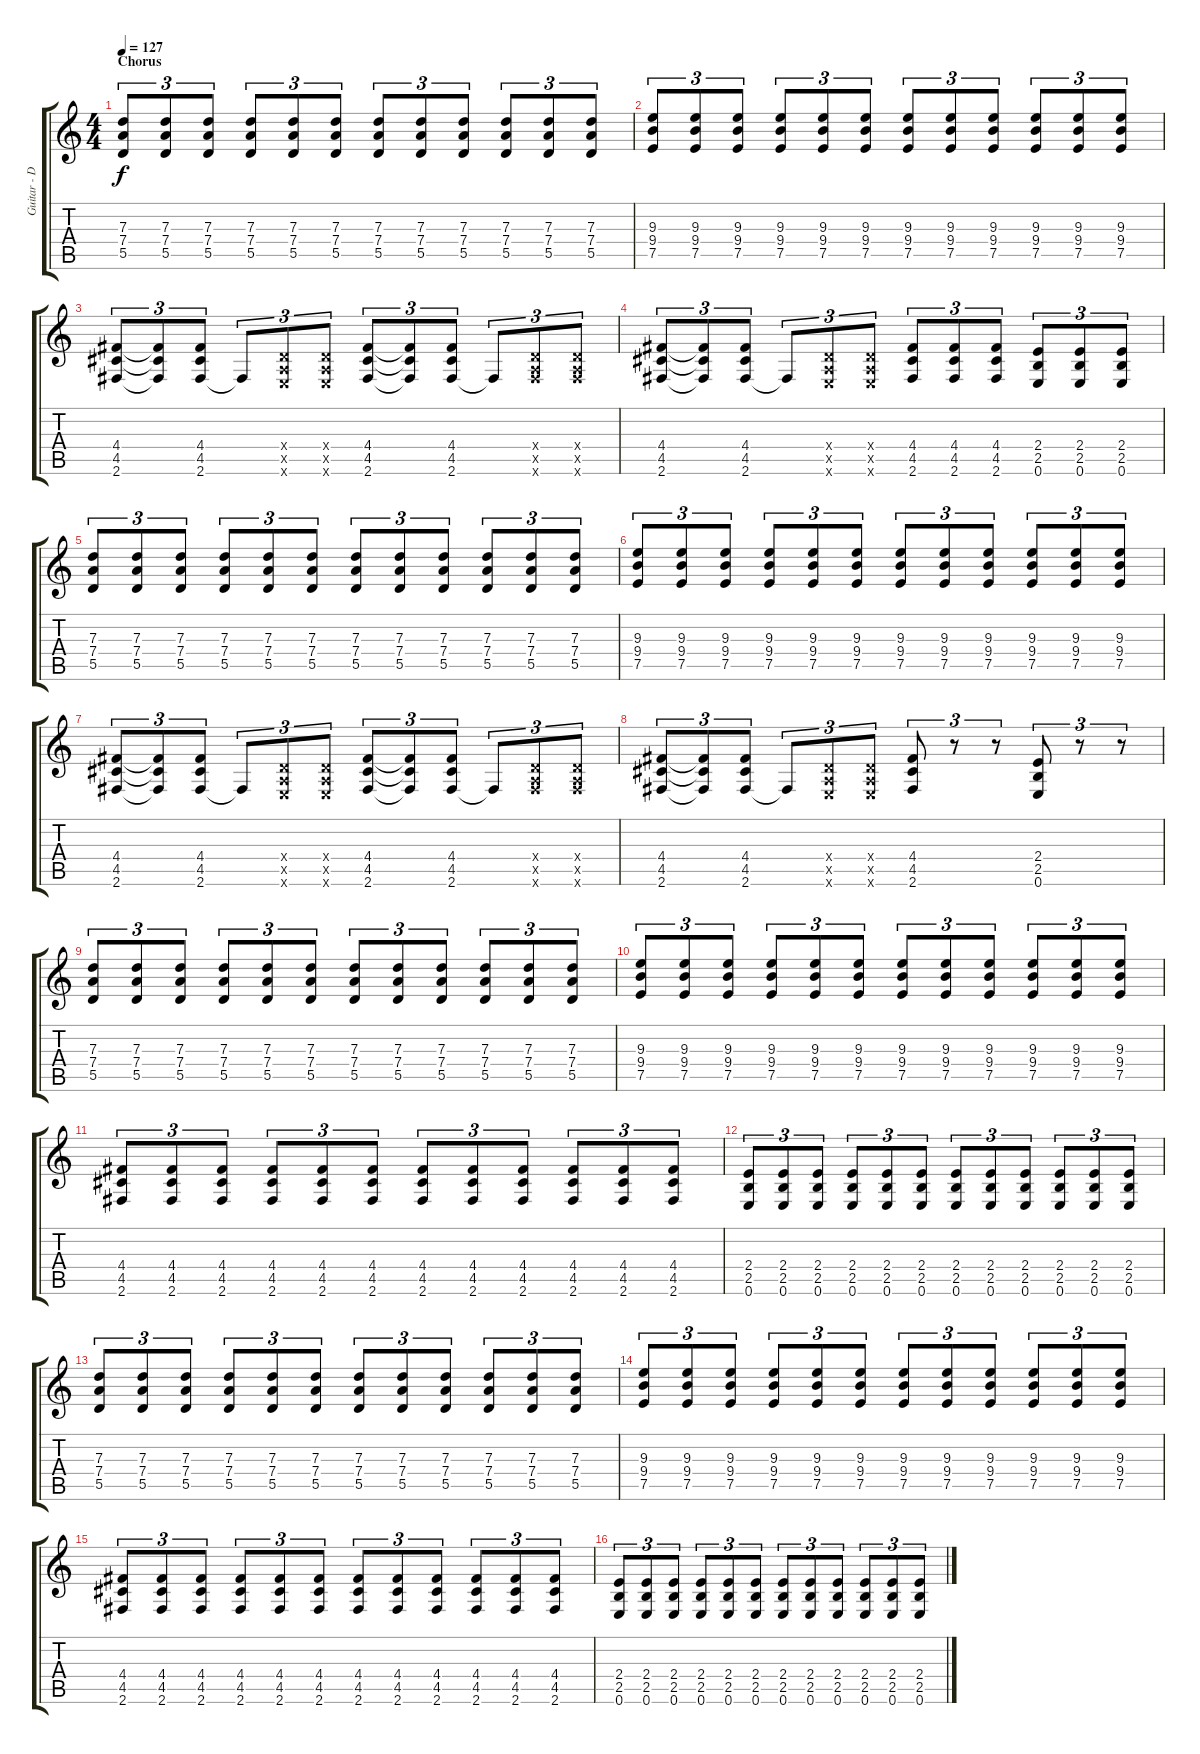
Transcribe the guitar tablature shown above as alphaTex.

\track ("Guitar - Distorted" "Guitar - D") {instrument distortionguitar}
\staff {score tabs}
\tuning (E4 B3 G3 D3 A2 E2) {hide}
\ts (4 4)
\section ("" "Chorus")
\tempo 127
\clef g2
\ks c
(7.3 7.4 5.5).8{tu (3 2) dy f} (7.3 7.4 5.5).8{tu (3 2)} (7.3 7.4 5.5).8{tu (3 2)} (7.3 7.4 5.5).8{tu (3 2)} (7.3 7.4 5.5).8{tu (3 2)} (7.3 7.4 5.5).8{tu (3 2)} (7.3 7.4 5.5).8{tu (3 2)} (7.3 7.4 5.5).8{tu (3 2)} (7.3 7.4 5.5).8{tu (3 2)} (7.3 7.4 5.5).8{tu (3 2)} (7.3 7.4 5.5).8{tu (3 2)} (7.3 7.4 5.5).8{tu (3 2)} |
(9.3 9.4 7.5).8{tu (3 2)} (9.3 9.4 7.5).8{tu (3 2)} (9.3 9.4 7.5).8{tu (3 2)} (9.3 9.4 7.5).8{tu (3 2)} (9.3 9.4 7.5).8{tu (3 2)} (9.3 9.4 7.5).8{tu (3 2)} (9.3 9.4 7.5).8{tu (3 2)} (9.3 9.4 7.5).8{tu (3 2)} (9.3 9.4 7.5).8{tu (3 2)} (9.3 9.4 7.5).8{tu (3 2)} (9.3 9.4 7.5).8{tu (3 2)} (9.3 9.4 7.5).8{tu (3 2)} |
(4.4 4.5 2.6).8{tu (3 2)} (4.4{t} 4.5{t} 2.6{t}).8{tu (3 2)} (4.4 4.5 2.6).8{tu (3 2)} 2.6{t}.8{tu (3 2)} (0.4{x} 0.5{x} 0.6{x}).8{tu (3 2)} (0.4{x} 0.5{x} 0.6{x}).8{tu (3 2)} (4.4 4.5 2.6).8{tu (3 2)} (4.4{t} 4.5{t} 2.6{t}).8{tu (3 2)} (4.4 4.5 2.6).8{tu (3 2)} 2.6{t}.8{tu (3 2)} (0.4{x} 0.5{x} 2.6{x}).8{tu (3 2)} (0.4{x} 0.5{x} 2.6{x}).8{tu (3 2)} |
(4.4 4.5 2.6).8{tu (3 2)} (4.4{t} 4.5{t} 2.6{t}).8{tu (3 2)} (4.4 4.5 2.6).8{tu (3 2)} 2.6{t}.8{tu (3 2)} (0.4{x} 0.5{x} 0.6{x}).8{tu (3 2)} (0.4{x} 0.5{x} 0.6{x}).8{tu (3 2)} (4.4 4.5 2.6).8{tu (3 2)} (4.4 4.5 2.6).8{tu (3 2)} (4.4 4.5 2.6).8{tu (3 2)} (2.4 2.5 0.6).8{tu (3 2)} (2.4 2.5 0.6).8{tu (3 2)} (2.4 2.5 0.6).8{tu (3 2)} |
(7.3 7.4 5.5).8{tu (3 2)} (7.3 7.4 5.5).8{tu (3 2)} (7.3 7.4 5.5).8{tu (3 2)} (7.3 7.4 5.5).8{tu (3 2)} (7.3 7.4 5.5).8{tu (3 2)} (7.3 7.4 5.5).8{tu (3 2)} (7.3 7.4 5.5).8{tu (3 2)} (7.3 7.4 5.5).8{tu (3 2)} (7.3 7.4 5.5).8{tu (3 2)} (7.3 7.4 5.5).8{tu (3 2)} (7.3 7.4 5.5).8{tu (3 2)} (7.3 7.4 5.5).8{tu (3 2)} |
(9.3 9.4 7.5).8{tu (3 2)} (9.3 9.4 7.5).8{tu (3 2)} (9.3 9.4 7.5).8{tu (3 2)} (9.3 9.4 7.5).8{tu (3 2)} (9.3 9.4 7.5).8{tu (3 2)} (9.3 9.4 7.5).8{tu (3 2)} (9.3 9.4 7.5).8{tu (3 2)} (9.3 9.4 7.5).8{tu (3 2)} (9.3 9.4 7.5).8{tu (3 2)} (9.3 9.4 7.5).8{tu (3 2)} (9.3 9.4 7.5).8{tu (3 2)} (9.3 9.4 7.5).8{tu (3 2)} |
(4.4 4.5 2.6).8{tu (3 2)} (4.4{t} 4.5{t} 2.6{t}).8{tu (3 2)} (4.4 4.5 2.6).8{tu (3 2)} 2.6{t}.8{tu (3 2)} (0.4{x} 0.5{x} 0.6{x}).8{tu (3 2)} (0.4{x} 0.5{x} 0.6{x}).8{tu (3 2)} (4.4 4.5 2.6).8{tu (3 2)} (4.4{t} 4.5{t} 2.6{t}).8{tu (3 2)} (4.4 4.5 2.6).8{tu (3 2)} 2.6{t}.8{tu (3 2)} (0.4{x} 0.5{x} 2.6{x}).8{tu (3 2)} (0.4{x} 0.5{x} 2.6{x}).8{tu (3 2)} |
(4.4 4.5 2.6).8{tu (3 2)} (4.4{t} 4.5{t} 2.6{t}).8{tu (3 2)} (4.4 4.5 2.6).8{tu (3 2)} 2.6{t}.8{tu (3 2)} (0.4{x} 0.5{x} 0.6{x}).8{tu (3 2)} (0.4{x} 0.5{x} 0.6{x}).8{tu (3 2)} (4.4 4.5 2.6).8{tu (3 2)} r.8{tu (3 2)} r.8{tu (3 2)} (2.4 2.5 0.6).8{tu (3 2)} r.8{tu (3 2)} r.8{tu (3 2)} |
(7.3 7.4 5.5).8{tu (3 2)} (7.3 7.4 5.5).8{tu (3 2)} (7.3 7.4 5.5).8{tu (3 2)} (7.3 7.4 5.5).8{tu (3 2)} (7.3 7.4 5.5).8{tu (3 2)} (7.3 7.4 5.5).8{tu (3 2)} (7.3 7.4 5.5).8{tu (3 2)} (7.3 7.4 5.5).8{tu (3 2)} (7.3 7.4 5.5).8{tu (3 2)} (7.3 7.4 5.5).8{tu (3 2)} (7.3 7.4 5.5).8{tu (3 2)} (7.3 7.4 5.5).8{tu (3 2)} |
(9.3 9.4 7.5).8{tu (3 2)} (9.3 9.4 7.5).8{tu (3 2)} (9.3 9.4 7.5).8{tu (3 2)} (9.3 9.4 7.5).8{tu (3 2)} (9.3 9.4 7.5).8{tu (3 2)} (9.3 9.4 7.5).8{tu (3 2)} (9.3 9.4 7.5).8{tu (3 2)} (9.3 9.4 7.5).8{tu (3 2)} (9.3 9.4 7.5).8{tu (3 2)} (9.3 9.4 7.5).8{tu (3 2)} (9.3 9.4 7.5).8{tu (3 2)} (9.3 9.4 7.5).8{tu (3 2)} |
(4.4 4.5 2.6).8{tu (3 2)} (4.4 4.5 2.6).8{tu (3 2)} (4.4 4.5 2.6).8{tu (3 2)} (4.4 4.5 2.6).8{tu (3 2)} (4.4 4.5 2.6).8{tu (3 2)} (4.4 4.5 2.6).8{tu (3 2)} (4.4 4.5 2.6).8{tu (3 2)} (4.4 4.5 2.6).8{tu (3 2)} (4.4 4.5 2.6).8{tu (3 2)} (4.4 4.5 2.6).8{tu (3 2)} (4.4 4.5 2.6).8{tu (3 2)} (4.4 4.5 2.6).8{tu (3 2)} |
(2.4 2.5 0.6).8{tu (3 2)} (2.4 2.5 0.6).8{tu (3 2)} (2.4 2.5 0.6).8{tu (3 2)} (2.4 2.5 0.6).8{tu (3 2)} (2.4 2.5 0.6).8{tu (3 2)} (2.4 2.5 0.6).8{tu (3 2)} (2.4 2.5 0.6).8{tu (3 2)} (2.4 2.5 0.6).8{tu (3 2)} (2.4 2.5 0.6).8{tu (3 2)} (2.4 2.5 0.6).8{tu (3 2)} (2.4 2.5 0.6).8{tu (3 2)} (2.4 2.5 0.6).8{tu (3 2)} |
(7.3 7.4 5.5).8{tu (3 2)} (7.3 7.4 5.5).8{tu (3 2)} (7.3 7.4 5.5).8{tu (3 2)} (7.3 7.4 5.5).8{tu (3 2)} (7.3 7.4 5.5).8{tu (3 2)} (7.3 7.4 5.5).8{tu (3 2)} (7.3 7.4 5.5).8{tu (3 2)} (7.3 7.4 5.5).8{tu (3 2)} (7.3 7.4 5.5).8{tu (3 2)} (7.3 7.4 5.5).8{tu (3 2)} (7.3 7.4 5.5).8{tu (3 2)} (7.3 7.4 5.5).8{tu (3 2)} |
(9.3 9.4 7.5).8{tu (3 2)} (9.3 9.4 7.5).8{tu (3 2)} (9.3 9.4 7.5).8{tu (3 2)} (9.3 9.4 7.5).8{tu (3 2)} (9.3 9.4 7.5).8{tu (3 2)} (9.3 9.4 7.5).8{tu (3 2)} (9.3 9.4 7.5).8{tu (3 2)} (9.3 9.4 7.5).8{tu (3 2)} (9.3 9.4 7.5).8{tu (3 2)} (9.3 9.4 7.5).8{tu (3 2)} (9.3 9.4 7.5).8{tu (3 2)} (9.3 9.4 7.5).8{tu (3 2)} |
(4.4 4.5 2.6).8{tu (3 2)} (4.4 4.5 2.6).8{tu (3 2)} (4.4 4.5 2.6).8{tu (3 2)} (4.4 4.5 2.6).8{tu (3 2)} (4.4 4.5 2.6).8{tu (3 2)} (4.4 4.5 2.6).8{tu (3 2)} (4.4 4.5 2.6).8{tu (3 2)} (4.4 4.5 2.6).8{tu (3 2)} (4.4 4.5 2.6).8{tu (3 2)} (4.4 4.5 2.6).8{tu (3 2)} (4.4 4.5 2.6).8{tu (3 2)} (4.4 4.5 2.6).8{tu (3 2)} |
(2.4 2.5 0.6).8{tu (3 2)} (2.4 2.5 0.6).8{tu (3 2)} (2.4 2.5 0.6).8{tu (3 2)} (2.4 2.5 0.6).8{tu (3 2)} (2.4 2.5 0.6).8{tu (3 2)} (2.4 2.5 0.6).8{tu (3 2)} (2.4 2.5 0.6).8{tu (3 2)} (2.4 2.5 0.6).8{tu (3 2)} (2.4 2.5 0.6).8{tu (3 2)} (2.4 2.5 0.6).8{tu (3 2)} (2.4 2.5 0.6).8{tu (3 2)} (2.4 2.5 0.6).8{tu (3 2)}
